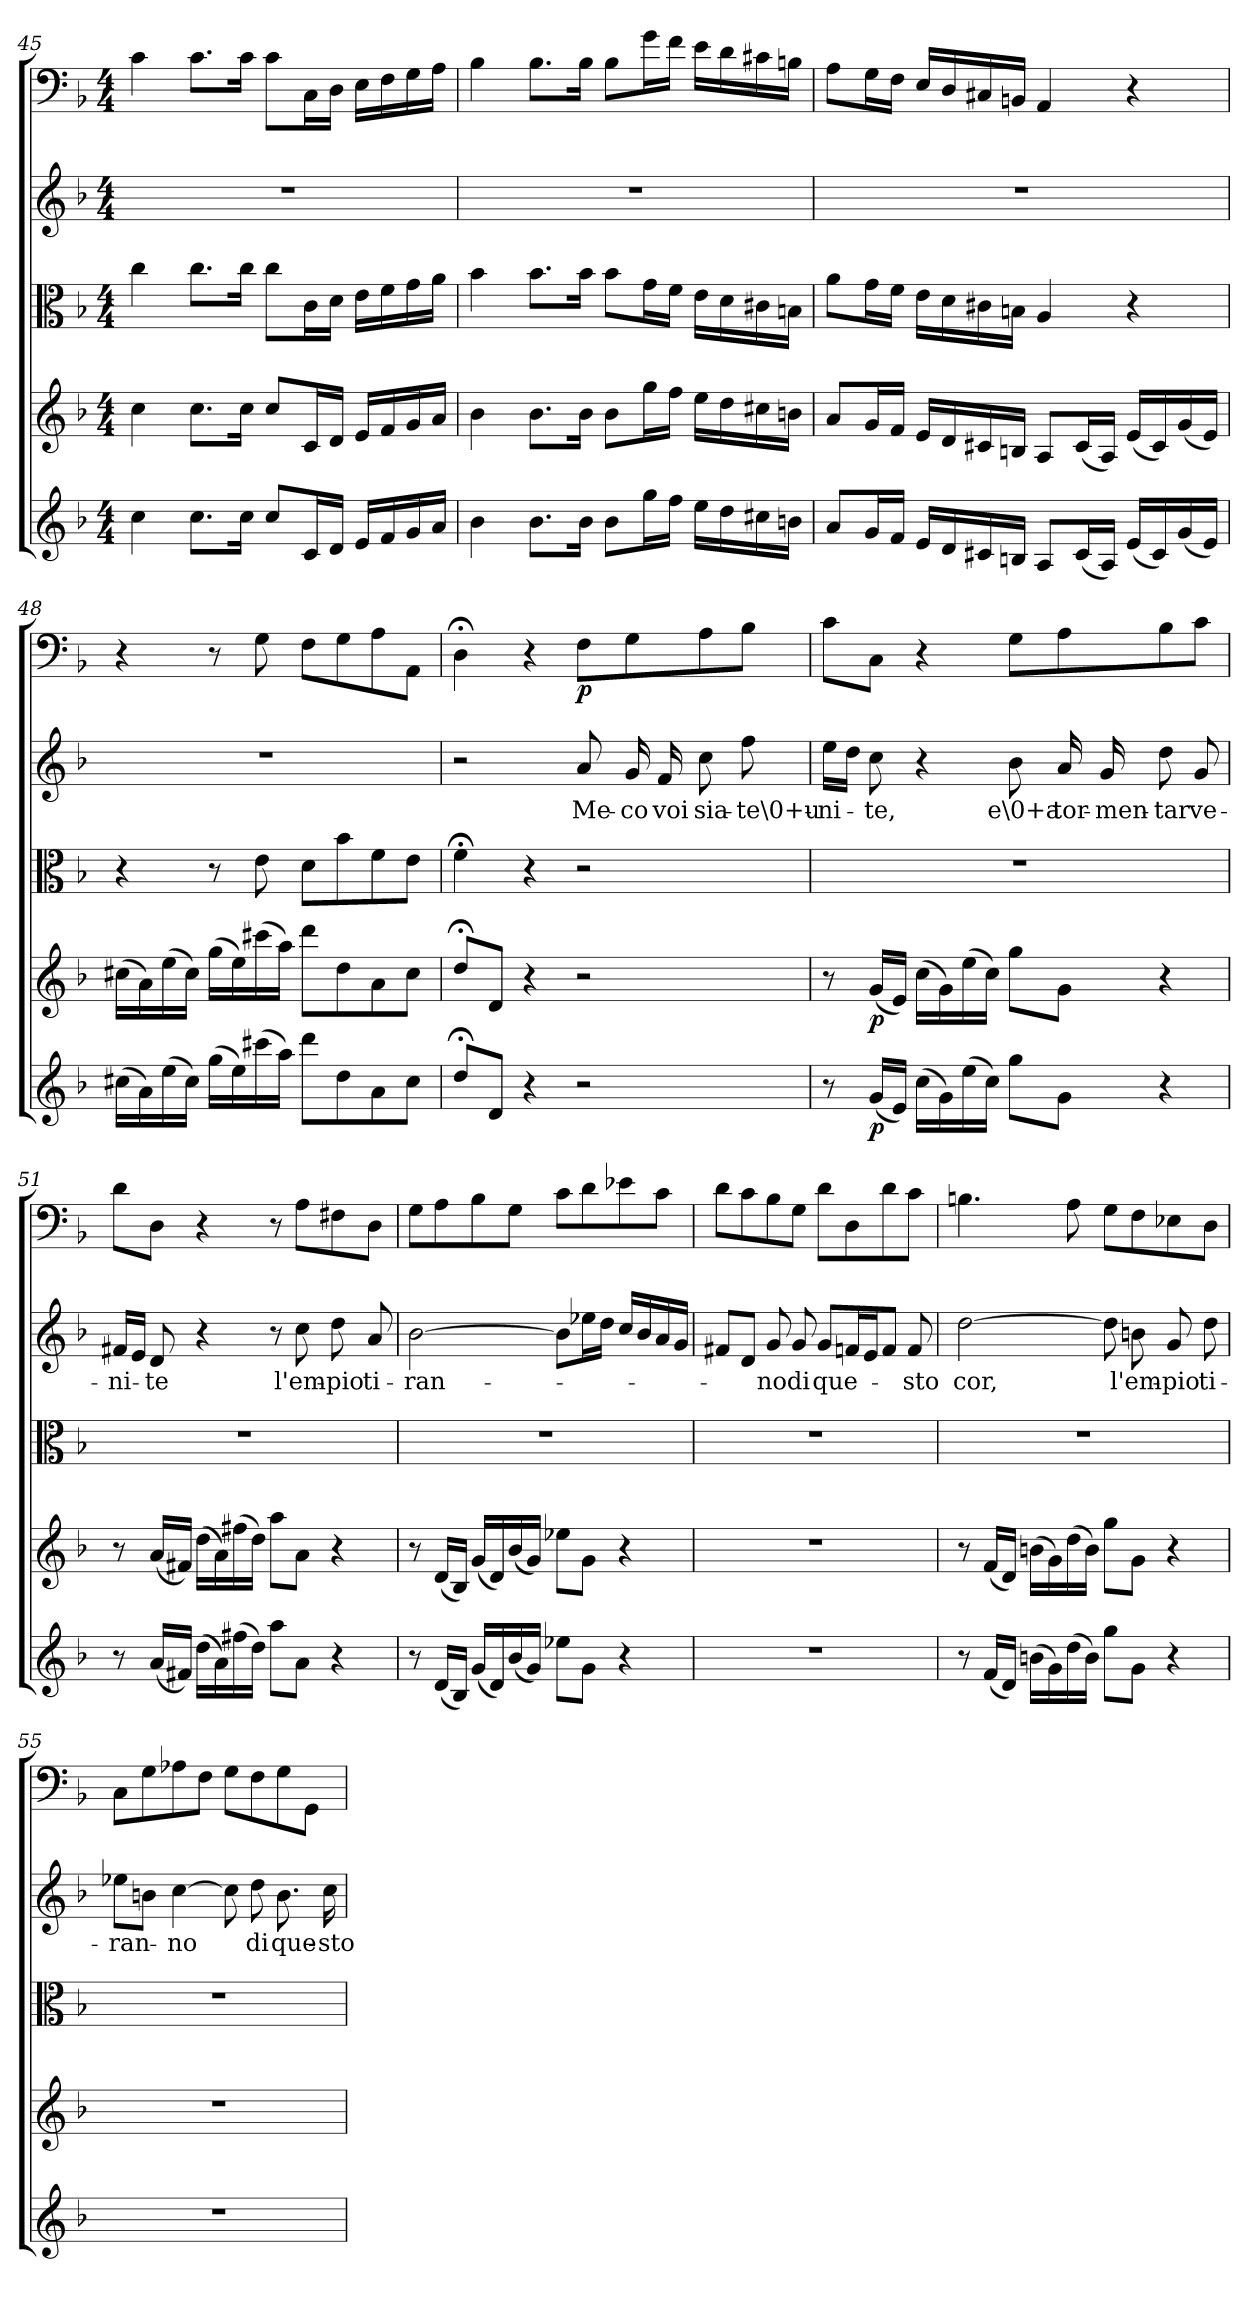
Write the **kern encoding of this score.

**kern	**dynam	**kern	**dynam	**kern	**kern	**text	**kern	**dynam
*part5	*part5	*part4	*part4	*part3	*part2	*part2	*part1	*part1
*staff5	*staff5	*staff4	*staff4	*staff3	*staff2	*staff2	*staff1	*staff1
*clefG2	*	*clefG2	*	*clefC3	*clefG2	*	*clefF4	*
*k[b-]	*	*k[b-]	*	*k[b-]	*k[b-]	*	*k[b-]	*
*d:	*	*d:	*	*d:	*d:	*	*d:	*
*M4/4	*	*M4/4	*	*M4/4	*M4/4	*	*M4/4	*
=45	=45	=45	=45	=45	=45	=45	=45	=45
4cc\	.	4cc\	.	4cc\	1r	.	4c\	.
8.cc\L	.	8.cc\L	.	8.cc\L	.	.	8.c\L	.
16cc\Jk	.	16cc\Jk	.	16cc\Jk	.	.	16c\Jk	.
8cc/L	.	8cc/L	.	8cc\L	.	.	8c\L	.
16c/L	.	16c/L	.	16c\L	.	.	16C\L	.
16d/JJ	.	16d/JJ	.	16d\JJ	.	.	16D\JJ	.
16e/LL	.	16e/LL	.	16e\LL	.	.	16E\LL	.
16f/	.	16f/	.	16f\	.	.	16F\	.
16g/	.	16g/	.	16g\	.	.	16G\	.
16a/JJ	.	16a/JJ	.	16a\JJ	.	.	16A\JJ	.
=46	=46	=46	=46	=46	=46	=46	=46	=46
4b-\	.	4b-\	.	4b-\	1r	.	4B-\	.
8.b-\L	.	8.b-\L	.	8.b-\L	.	.	8.B-\L	.
16b-\Jk	.	16b-\Jk	.	16b-\Jk	.	.	16B-\Jk	.
8b-\L	.	8b-\L	.	8b-\L	.	.	8B-\L	.
16gg\L	.	16gg\L	.	16g\L	.	.	16g\L	.
16ff\JJ	.	16ff\JJ	.	16f\JJ	.	.	16f\JJ	.
16ee\LL	.	16ee\LL	.	16e\LL	.	.	16e\LL	.
16dd\	.	16dd\	.	16d\	.	.	16d\	.
16cc#X\	.	16cc#X\	.	16c#X\	.	.	16c#X\	.
16bn\JJ	.	16bn\JJ	.	16Bn\JJ	.	.	16Bn\JJ	.
=47	=47	=47	=47	=47	=47	=47	=47	=47
8a/L	.	8a/L	.	8a\L	1r	.	8A\L	.
16g/L	.	16g/L	.	16g\L	.	.	16G\L	.
16f/JJ	.	16f/JJ	.	16f\JJ	.	.	16F\JJ	.
16e/LL	.	16e/LL	.	16e\LL	.	.	16E/LL	.
16d/	.	16d/	.	16d\	.	.	16D/	.
16c#X/	.	16c#X/	.	16c#X\	.	.	16C#X/	.
16Bn/JJ	.	16Bn/JJ	.	16Bn\JJ	.	.	16BBn/JJ	.
8A/L	.	8A/L	.	4A/	.	.	4AA/	.
(16c#/L	.	(16c#/L	.	.	.	.	.	.
16A/JJ)	.	16A/JJ)	.	.	.	.	.	.
(16e/LL	.	(16e/LL	.	4r	.	.	4r	.
16c#/)	.	16c#/)	.	.	.	.	.	.
(16g/	.	(16g/	.	.	.	.	.	.
16e/JJ)	.	16e/JJ)	.	.	.	.	.	.
=48	=48	=48	=48	=48	=48	=48	=48	=48
(16cc#X\LL	.	(16cc#X\LL	.	4r	1r	.	4r	.
16a\)	.	16a\)	.	.	.	.	.	.
(16ee\	.	(16ee\	.	.	.	.	.	.
16cc#\JJ)	.	16cc#\JJ)	.	.	.	.	.	.
(16gg\LL	.	(16gg\LL	.	8r	.	.	8r	.
16ee\)	.	16ee\)	.	.	.	.	.	.
(16ccc#X\	.	(16ccc#X\	.	8e\	.	.	8G\	.
16aa\JJ)	.	16aa\JJ)	.	.	.	.	.	.
8ddd\L	.	8ddd\L	.	8d\L	.	.	8F\L	.
8dd\	.	8dd\	.	8b-\	.	.	8G\	.
8a\	.	8a\	.	8f\	.	.	8A\	.
8cc#\J	.	8cc#\J	.	8e\J	.	.	8AA\J	.
=49	=49	=49	=49	=49	=49	=49	=49	=49
8dd;</L	.	8dd;</L	.	4f;<\	2r	.	4D;<\	.
8d/J	.	8d/J	.	.	.	.	.	.
4r	.	4r	.	4r	.	.	4r	.
2r	.	2r	.	2r	8a/	Me-	8F\L	p
.	.	.	.	.	16g/	-co	8G\	.
.	.	.	.	.	16f/	voi	.	.
.	.	.	.	.	8cc\	sia-	8A\	.
.	.	.	.	.	8ff\	-te\0+u-	8B-\J	.
=50	=50	=50	=50	=50	=50	=50	=50	=50
8r	.	8r	.	1r	16ee\LL	-ni-	8c\L	.
.	.	.	.	.	16dd\JJ	.	.	.
(16g/LL	p	(16g/LL	p	.	8cc\	-te,	8C\J	.
16e/JJ)	.	16e/JJ)	.	.	.	.	.	.
(16cc\LL	.	(16cc\LL	.	.	4r	.	4r	.
16g\)	.	16g\)	.	.	.	.	.	.
(16ee\	.	(16ee\	.	.	.	.	.	.
16cc\JJ)	.	16cc\JJ)	.	.	.	.	.	.
8gg\L	.	8gg\L	.	.	8b-\	e\0+a	8G\L	.
8g\J	.	8g\J	.	.	16a/	tor-	8A\	.
.	.	.	.	.	16g/	-men-	.	.
4r	.	4r	.	.	8dd\	-tar	8B-\	.
.	.	.	.	.	8g/	ve-	8c\J	.
=51	=51	=51	=51	=51	=51	=51	=51	=51
8r	.	8r	.	1r	16f#X/LL	-ni-	8d\L	.
.	.	.	.	.	16e/JJ	.	.	.
(16a/LL	.	(16a/LL	.	.	8d/	-te	8D\J	.
16f#X/JJ)	.	16f#X/JJ)	.	.	.	.	.	.
(16dd\LL	.	(16dd\LL	.	.	4r	.	4r	.
16a\)	.	16a\)	.	.	.	.	.	.
(16ff#X\	.	(16ff#X\	.	.	.	.	.	.
16dd\JJ)	.	16dd\JJ)	.	.	.	.	.	.
8aa\L	.	8aa\L	.	.	8r	.	8r	.
8a\J	.	8a\J	.	.	8cc\	l'em-	8A\L	.
4r	.	4r	.	.	8dd\	-pio	8F#X\	.
.	.	.	.	.	8a/	ti-	8D\J	.
=52	=52	=52	=52	=52	=52	=52	=52	=52
8r	.	8r	.	1r	[2b-\	-ran-	8G\L	.
(16d/LL	.	(16d/LL	.	.	.	.	8A\	.
16B-/JJ)	.	16B-/JJ)	.	.	.	.	.	.
(16g/LL	.	(16g/LL	.	.	.	.	8B-\	.
16d/)	.	16d/)	.	.	.	.	.	.
(16b-/	.	(16b-/	.	.	.	.	8G\J	.
16g/JJ)	.	16g/JJ)	.	.	.	.	.	.
8ee-X\L	.	8ee-X\L	.	.	8b-\L]	.	8c\L	.
8g\J	.	8g\J	.	.	16ee-X\L	.	8d\	.
.	.	.	.	.	16dd\JJ	.	.	.
4r	.	4r	.	.	16cc/LL	.	8e-X\	.
.	.	.	.	.	16b-/	.	.	.
.	.	.	.	.	16a/	.	8c\J	.
.	.	.	.	.	16g/JJ	.	.	.
=53	=53	=53	=53	=53	=53	=53	=53	=53
1r	.	1r	.	1r	8f#X/L	.	8d\L	.
.	.	.	.	.	8d/J	.	8c\	.
.	.	.	.	.	8g/	-no	8B-\	.
.	.	.	.	.	8g/	di	8G\J	.
.	.	.	.	.	8g/L	que-	8d\L	.
.	.	.	.	.	16fn/L	.	8D\	.
.	.	.	.	.	16e/J	.	.	.
.	.	.	.	.	8f/J	.	8d\	.
.	.	.	.	.	8f/	-sto	8c\J	.
=54	=54	=54	=54	=54	=54	=54	=54	=54
8r	.	8r	.	1r	[2dd\	cor,	4.Bn\	.
(16f/LL	.	(16f/LL	.	.	.	.	.	.
16d/JJ)	.	16d/JJ)	.	.	.	.	.	.
(16bn\LL	.	(16bn\LL	.	.	.	.	.	.
16g\)	.	16g\)	.	.	.	.	.	.
(16dd\	.	(16dd\	.	.	.	.	8A\	.
16b\JJ)	.	16b\JJ)	.	.	.	.	.	.
8gg\L	.	8gg\L	.	.	8dd\]	.	8G\L	.
8g\J	.	8g\J	.	.	8bn\	l'em-	8F\	.
4r	.	4r	.	.	8g/	-pio	8E-X\	.
.	.	.	.	.	8dd\	ti-	8D\J	.
=55	=55	=55	=55	=55	=55	=55	=55	=55
1r	.	1r	.	1r	8ee-X\L	-ran-	8C\L	.
.	.	.	.	.	8bn\J	.	8G\	.
.	.	.	.	.	[4cc\	-no	8A-X\	.
.	.	.	.	.	.	.	8F\J	.
.	.	.	.	.	8cc\]	.	8G\L	.
.	.	.	.	.	8dd\	di	8F\	.
.	.	.	.	.	8.b\	que-	8G\	.
.	.	.	.	.	.	.	8GG\J	.
.	.	.	.	.	16cc\	-sto	.	.
=	=	=	=	=	=	=	=	=
*-	*-	*-	*-	*-	*-	*-	*-	*-
